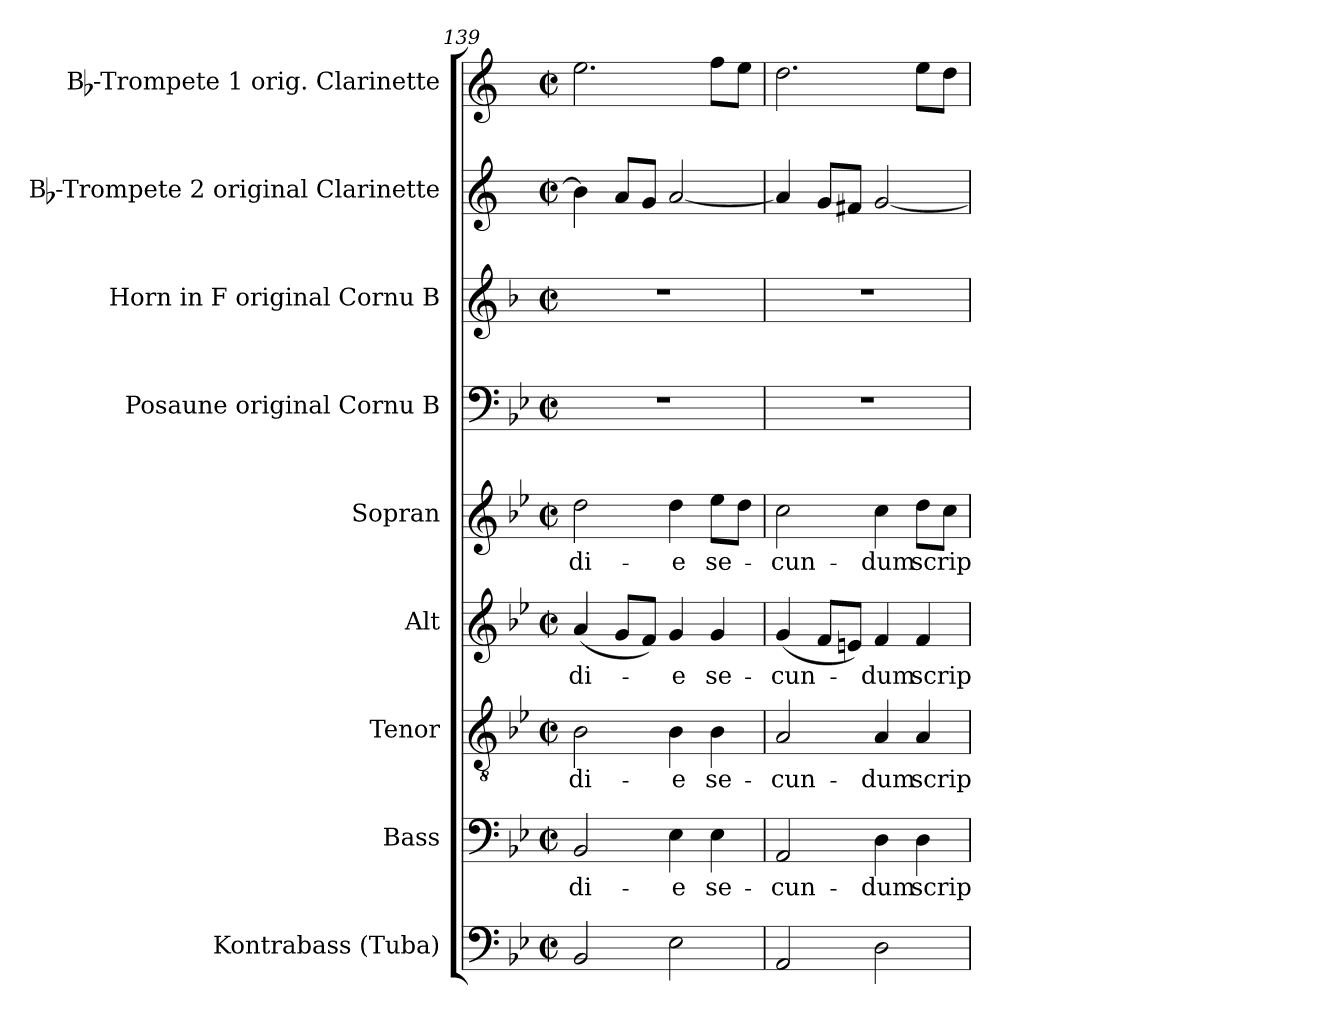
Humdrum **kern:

**kern	**kern	**text	**kern	**text	**kern	**text	**kern	**text	**kern	**kern	**kern	**kern
*part9	*part8	*part8	*part7	*part7	*part6	*part6	*part5	*part5	*part4	*part3	*part2	*part1
*staff9	*staff8	*staff8	*staff7	*staff7	*staff6	*staff6	*staff5	*staff5	*staff4	*staff3	*staff2	*staff1
*I"Kontrabass (Tuba)	*I"Bass	*	*I"Tenor	*	*I"Alt	*	*I"Sopran	*	*I"Posaune original Cornu B	*I"Horn in F original Cornu B	*I"Bb-Trompete 2 original Clarinette	*I"Bb-Trompete 1 orig. Clarinette
*I'Kb.	*I'B.	*	*I'T.	*	*I'A.	*	*I'S.	*	*I'Pos.	*I'Hrn.	*I'Bb Trp. 2	*I'Bb Trp. 1
!!LO:PB:g=z
*clefF4	*clefF4	*	*clefGv2	*	*clefG2	*	*clefG2	*	*clefF4	*clefG2	*clefG2	*clefG2
*ITrd7c12	*	*	*	*	*	*	*	*	*	*ITrd4c7	*ITrd1c2	*ITrd1c2
*k[b-e-]	*k[b-e-]	*	*k[b-e-]	*	*k[b-e-]	*	*k[b-e-]	*	*k[b-e-]	*k[b-e-]	*k[b-e-]	*k[b-e-]
*B-:	*B-:	*	*B-:	*	*B-:	*	*B-:	*	*B-:	*B-:	*B-:	*B-:
*M2/2	*M2/2	*	*M2/2	*	*M2/2	*	*M2/2	*	*M2/2	*M2/2	*M2/2	*M2/2
*met(c|)	*met(c|)	*	*met(c|)	*	*met(c|)	*	*met(c|)	*	*met(c|)	*met(c|)	*met(c|)	*met(c|)
=139	=139	=139	=139	=139	=139	=139	=139	=139	=139	=139	=139	=139
!	!	!LO:LY:b	!	!LO:LY:b	!	!LO:LY:b	!	!LO:LY:b	!	!	!	!
2BBB-/	2BB-/	di-	2B-\	di-	(<4a/	di-	2dd\	di-	1r	1r	4a\]	2.dd\
.	.	.	.	.	8g/L	.	.	.	.	.	8g/L	.
.	.	.	.	.	8f/J)	.	.	.	.	.	8f/J	.
!	!	!LO:LY:b	!	!LO:LY:b	!	!LO:LY:b	!	!LO:LY:b	!	!	!	!
2EE-\	4E-\	-e	4B-\	-e	4g/	-e	4dd\	-e	.	.	[2g/	.
!	!	!LO:LY:b	!	!LO:LY:b	!	!LO:LY:b	!	!LO:LY:b	!	!	!	!
.	4E-\	se-	4B-\	se-	4g/	se-	8ee-\L	se-	.	.	.	8ee-\L
.	.	.	.	.	.	.	8dd\J	.	.	.	.	8dd\J
=140	=140	=140	=140	=140	=140	=140	=140	=140	=140	=140	=140	=140
!	!	!LO:LY:b	!	!LO:LY:b	!	!LO:LY:b	!	!LO:LY:b	!	!	!	!
2AAA/	2AA/	-cun-	2A/	-cun-	(<4g/	-cun-	2cc\	-cun-	1r	1r	4g/]	2.cc\
.	.	.	.	.	8f/L	.	.	.	.	.	8f/L	.
.	.	.	.	.	8en/J)	.	.	.	.	.	8en/J	.
!	!	!LO:LY:b	!	!LO:LY:b	!	!LO:LY:b	!	!LO:LY:b	!	!	!	!
2DD\	4D\	-dum	4A/	-dum	4f/	-dum	4cc\	-dum	.	.	[2f/	.
!	!	!LO:LY:b	!	!LO:LY:b	!	!LO:LY:b	!	!LO:LY:b	!	!	!	!
.	4D\	scrip-	4A/	scrip-	4f/	scrip-	8dd\L	scrip-	.	.	.	8dd\L
.	.	.	.	.	.	.	8cc\J	.	.	.	.	8cc\J
=	=	=	=	=	=	=	=	=	=	=	=	=
*-	*-	*-	*-	*-	*-	*-	*-	*-	*-	*-	*-	*-
